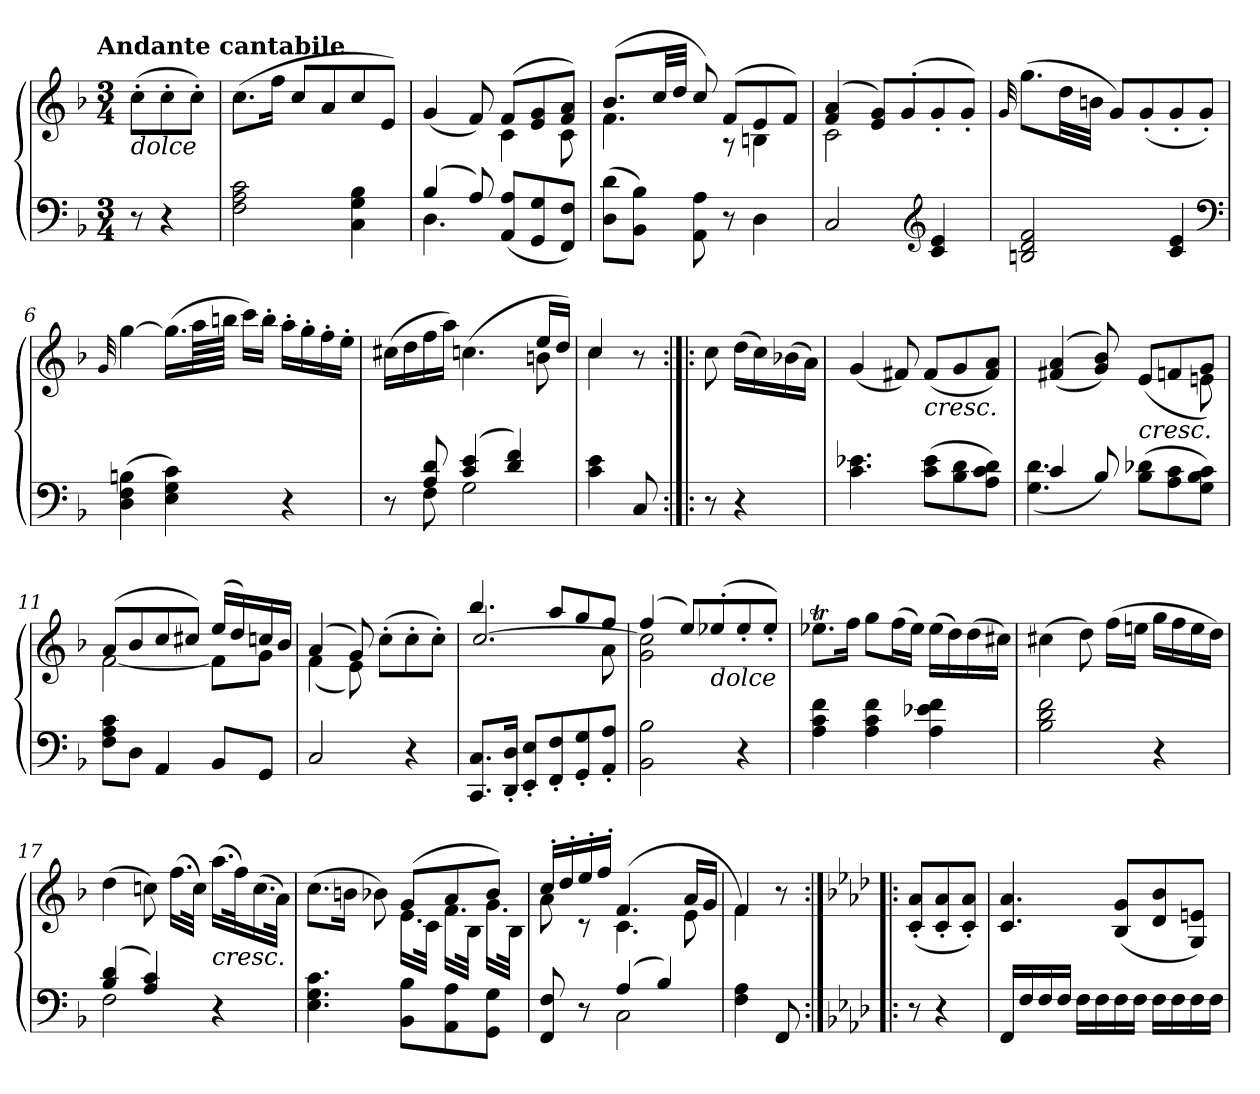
**kern	**kern
*part1	*part1
*staff2	*staff1
*clefF4	*clefG2
*k[b-]	*k[b-]
*F:	*F:
!!LO:TX:omd:t=Andante cantabile
*M3/4	*M3/4
*MM88	*MM88
=	=
!	!LO:TX:b:i:t=dolce
8r	(8cc'L
4r	8cc'
.	8cc'J)
=1	=1
2F 2A 2c	(8.ccL
.	16ffJk
.	8ccL
.	8a
4C 4G 4B-	8cc
.	8eJ)
=2	=2
*^	*^
(4B-	4.D	(<4g	4.ryy
8A)	.	8f)	.
4.ryy	(>8AA 8AL	(8fL	4c
.	8GG 8G	8e 8g	.
.	8FF 8FJ)	8f 8aJ)	8c
*v	*v	*	*
=3	=3	=3
(8D 8dL	(8.b-L	4.f
8BB- 8B-J)	.	.
.	32ccLL	.
.	32ddJJJ	.
8AA 8A	8cc)	.
8r	(8fL	8r
4D	8e	4Bn
.	8fJ)	.
=4	=4	=4
2C	(4f 4a	2c
.	8e 8gL)	.
.	(<8g'<	.
*clefG2	*	*
4c 4e	8g'<	4ryy
.	8g'<J)	.
*	*v	*v
=5	=5
.	32qqg
2Bn 2d 2f	(8.ggL
.	32ddLL
.	32bnJJJ
.	8gL)
.	(8g'
4c 4e	8g'
.	8g'J)
*clefF4	*
=6	=6
.	32qqg
(4D 4F 4Bn	[4gg
4E 4G 4c)	(16.ggLL]
.	64aaLL
.	64bbnJJJJ
.	16cccLL)
.	16bb'JJ
4r	16aa'LL
.	16gg'
.	16ff'
.	16ee'JJ
=7	=7
*^	*^
8r	8ryy	4ryy	(>16cc#XLL
.	.	.	16dd
8A 8d	8F	.	16ff
.	.	.	16aaJJ)
(4c 4e	2G	(4.ccn\	4.ryy
4d 4f)	.	.	.
.	.	16eeLL	8bn
.	.	16ddJJ)	.
*v	*v	*	*
=8	=8	=8
4c 4e	4cc	4cc
8C	8r	8ryy
*	*v	*v
=:|!|:	=:|!|:
8r	8cc
4r	(16ddLL
.	16cc)
.	(16b-X
.	16aJJ)
=9	=9
4.c 4.e-X	(4g
.	8f#X)
!	!LO:TX:b:i:t=cresc.
(8c 8e-L	(8f#L
8B- 8d	8g
8A 8c 8dJ)	8f# 8aJ)
=10	=10
*^	*^
4c	(4.G 4.d	(<(>4f#X 4a	2ryy
8B-)	.	8g 8b-))	.
!	!	!LO:TX:b:i:t=cresc.	!
4.ryy	(>8B- 8d-XL	(8eL	.
.	8A 8c	8fn	8ryy
.	8G 8B- 8cJ)	8gJ)	8en
*v	*v	*	*
=11	=11	=11
8F 8A 8cL	(8aL	[2f
8DJ	8b-	.
4AA	8cc	.
.	8cc#XJ)	.
8BB-L	(16eeLL	8fL]
.	16dd)	.
8GGJ	16ccn	8gJ
.	16b-JJ	.
=12	=12	=12
2C	(4a	(4f
.	8g)	8e)
.	4.ryy	(8cc'>L
4r	.	8cc'>
.	.	8cc'>J)
=13	=13	=13
*	*	*^
8.CC 8.CL	4.bb-	2ryy	[2.cc/
16DD' 16D'Jk	.	.	.
8EE' 8E'L	.	.	.
8FF' 8F'	8aaL	.	.
8GG' 8G'	8gg	8ryy	.
8AA' 8A'J	8ffJ	8a\	.
*	*	*v	*v
=14	=14	=14
2BB- 2B-	(4ff	2g 2cc]
.	8eeL)	.
!	!LO:TX:b:i:t=dolce	!
.	(>8ee-X'>	.
4r	8ee-'>	4ryy
.	8ee-'>J)	.
*	*v	*v
=15	=15
4A 4c 4f	8.ee-XTL
.	16ffJk
4A 4c 4f	8ggL
.	(16ffL
.	16ee-JJ)
4A 4e-X 4f	(16ee-LL
.	16dd)
.	(16dd
.	16cc#XJJ)
=16	=16
2B- 2d 2f	(4cc#X
.	8dd)
.	(16ffLL
.	16eenJJ
4r	16ggLL
.	16ff
.	16ee
.	16ddJJ)
=17	=17
*^	*
(4B- 4d	2F	(4dd
4A 4c)	.	8ccn)
.	.	(16.ffLL
.	.	32ccJJk)
!	!	!LO:TX:b:i:t=cresc.
4r	4ryy	(16.aaLL
.	.	32ffK)
.	.	(16.cc
.	.	32aJJk)
*v	*v	*
=18	=18
*	*^
4.E 4.G 4.c	4.ryy	(>8.ccL
.	.	16bnJk
.	.	8b-X)
8BB- 8B-L	(8gL	16.eLL
.	.	32cJJk
8AA 8A	8a	16.fLL
.	.	32B-JJk
8GG 8GJ	8b-J)	16.gLL
.	.	32B-JJk
=19	=19	=19
*^	*	*
8FF 8F	4ryy	16cc'LL	8a
.	.	16dd'	.
8r	.	16ee'	8r
.	.	16ff'JJ	.
(4A	2C	(4.f	4.c
4B-)	.	.	.
.	.	16aLL	8e
.	.	16gJJ	.
*v	*v	*	*
=20	=20	=20
4F 4A	4f	4f)
8FF	8r	8ryy
*	*v	*v
=:|!|:	=:|!|:
*k[b-e-a-d-]	*k[b-e-a-d-]
8r	(8c' 8a-'L
4r	8c' 8a-'
.	8c' 8a-'J)
=21	=21
16FF/LL	4.c 4.a-
16F/	.
16F/	.
16F/JJ	.
16FLL	.
16F	.
16F	(8B- 8gL
16FJJ	.
16FLL	8d- 8b-
16F	.
16F	8G 8enJ)
16FJJ	.
=	=
*-	*-
